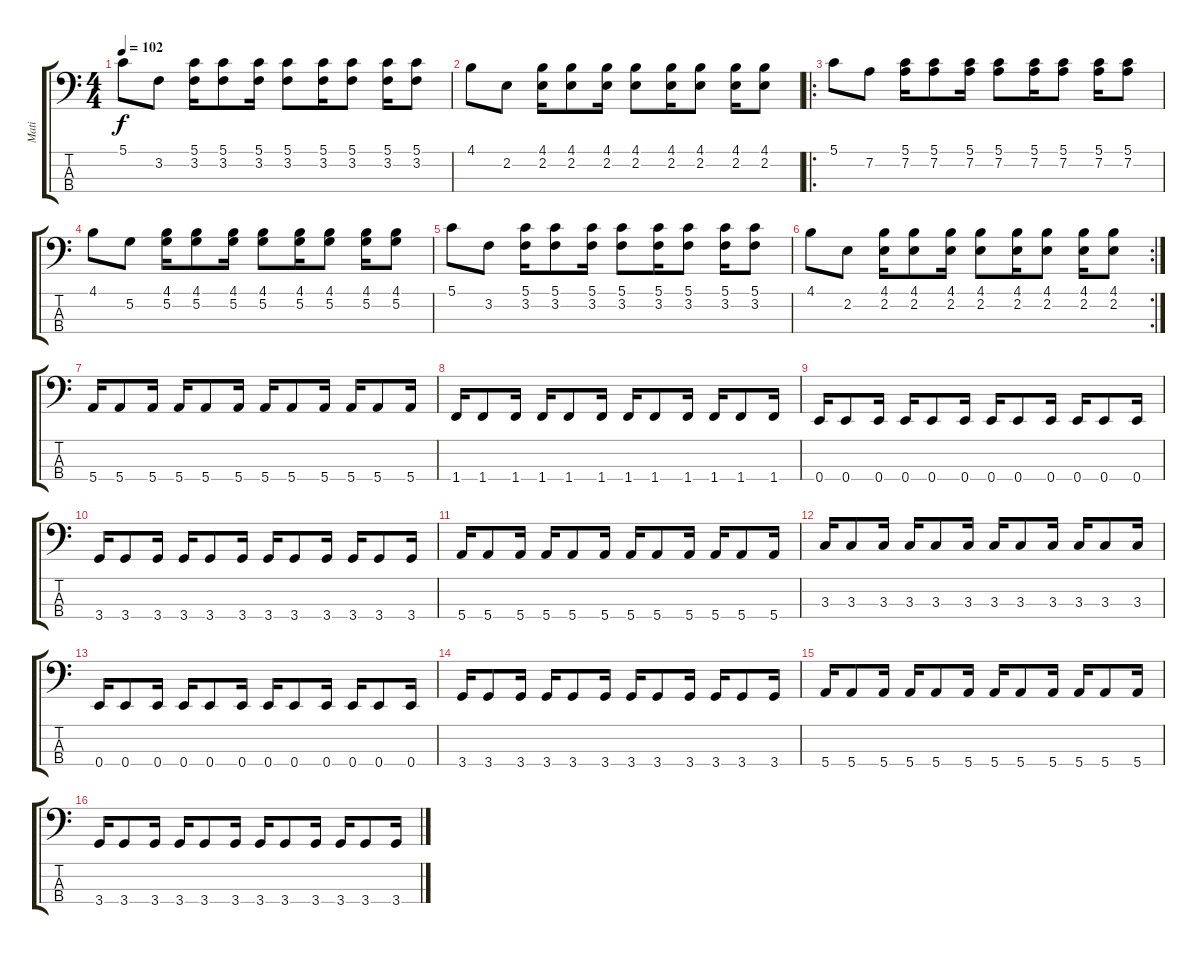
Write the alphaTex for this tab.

\track ("Mati" "Mati") {instrument electricbasspick}
\staff {score tabs}
\tuning (G2 D2 A1 E1) {hide}
\ts (4 4)
\tempo 102
\clef f4
\ks c
5.1.8{dy f} 3.2.8 (5.1 3.2).16 (5.1 3.2).8 (5.1 3.2).16 (5.1 3.2).8 (5.1 3.2).16 (5.1 3.2).8 (5.1 3.2).16 (5.1 3.2).8 |
4.1.8 2.2.8 (4.1 2.2).16 (4.1 2.2).8 (4.1 2.2).16 (4.1 2.2).8 (4.1 2.2).16 (4.1 2.2).8 (4.1 2.2).16 (4.1 2.2).8 |
\ro
5.1.8 7.2.8 (5.1 7.2).16 (5.1 7.2).8 (5.1 7.2).16 (5.1 7.2).8 (5.1 7.2).16 (5.1 7.2).8 (5.1 7.2).16 (5.1 7.2).8 |
4.1.8 5.2.8 (4.1 5.2).16 (4.1 5.2).8 (4.1 5.2).16 (4.1 5.2).8 (4.1 5.2).16 (4.1 5.2).8 (4.1 5.2).16 (4.1 5.2).8 |
5.1.8 3.2.8 (5.1 3.2).16 (5.1 3.2).8 (5.1 3.2).16 (5.1 3.2).8 (5.1 3.2).16 (5.1 3.2).8 (5.1 3.2).16 (5.1 3.2).8 |
\rc 2
4.1.8 2.2.8 (4.1 2.2).16 (4.1 2.2).8 (4.1 2.2).16 (4.1 2.2).8 (4.1 2.2).16 (4.1 2.2).8 (4.1 2.2).16 (4.1 2.2).8 |
5.4.16 5.4.8 5.4.16 5.4.16 5.4.8 5.4.16 5.4.16 5.4.8 5.4.16 5.4.16 5.4.8 5.4.16 |
1.4.16 1.4.8 1.4.16 1.4.16 1.4.8 1.4.16 1.4.16 1.4.8 1.4.16 1.4.16 1.4.8 1.4.16 |
0.4.16 0.4.8 0.4.16 0.4.16 0.4.8 0.4.16 0.4.16 0.4.8 0.4.16 0.4.16 0.4.8 0.4.16 |
3.4.16 3.4.8 3.4.16 3.4.16 3.4.8 3.4.16 3.4.16 3.4.8 3.4.16 3.4.16 3.4.8 3.4.16 |
5.4.16 5.4.8 5.4.16 5.4.16 5.4.8 5.4.16 5.4.16 5.4.8 5.4.16 5.4.16 5.4.8 5.4.16 |
3.3.16 3.3.8 3.3.16 3.3.16 3.3.8 3.3.16 3.3.16 3.3.8 3.3.16 3.3.16 3.3.8 3.3.16 |
0.4.16 0.4.8 0.4.16 0.4.16 0.4.8 0.4.16 0.4.16 0.4.8 0.4.16 0.4.16 0.4.8 0.4.16 |
3.4.16 3.4.8 3.4.16 3.4.16 3.4.8 3.4.16 3.4.16 3.4.8 3.4.16 3.4.16 3.4.8 3.4.16 |
5.4.16 5.4.8 5.4.16 5.4.16 5.4.8 5.4.16 5.4.16 5.4.8 5.4.16 5.4.16 5.4.8 5.4.16 |
3.4.16 3.4.8 3.4.16 3.4.16 3.4.8 3.4.16 3.4.16 3.4.8 3.4.16 3.4.16 3.4.8 3.4.16
